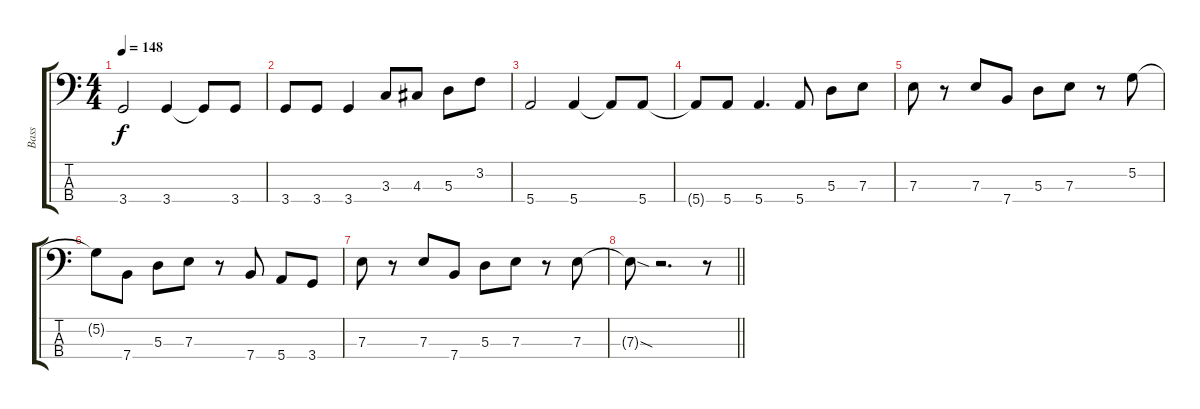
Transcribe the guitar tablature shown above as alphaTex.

\track ("Bass" "Bass") {instrument electricbasspick}
\staff {score tabs}
\tuning (G2 D2 A1 E1) {hide}
\ts (4 4)
\tempo 148
\clef f4
\ks c
3.4.2{dy f} 3.4.4 3.4{t}.8 3.4.8 |
3.4.8 3.4.8 3.4.4 3.3.8 4.3.8 5.3.8 3.2.8 |
5.4.2 5.4.4 5.4{t}.8 5.4.8 |
5.4{t}.8 5.4.8 5.4.4{d} 5.4.8 5.3.8 7.3.8 |
7.3.8 r.8 7.3.8 7.4.8 5.3.8 7.3.8 r.8 5.2.8 |
5.2{t}.8 7.4.8 5.3.8 7.3.8 r.8 7.4.8 5.4.8 3.4.8 |
7.3.8 r.8 7.3.8 7.4.8 5.3.8 7.3.8 r.8 7.3.8 |
\barLineRight lightlight
7.3{sod t}.8 r.2{d} r.8
